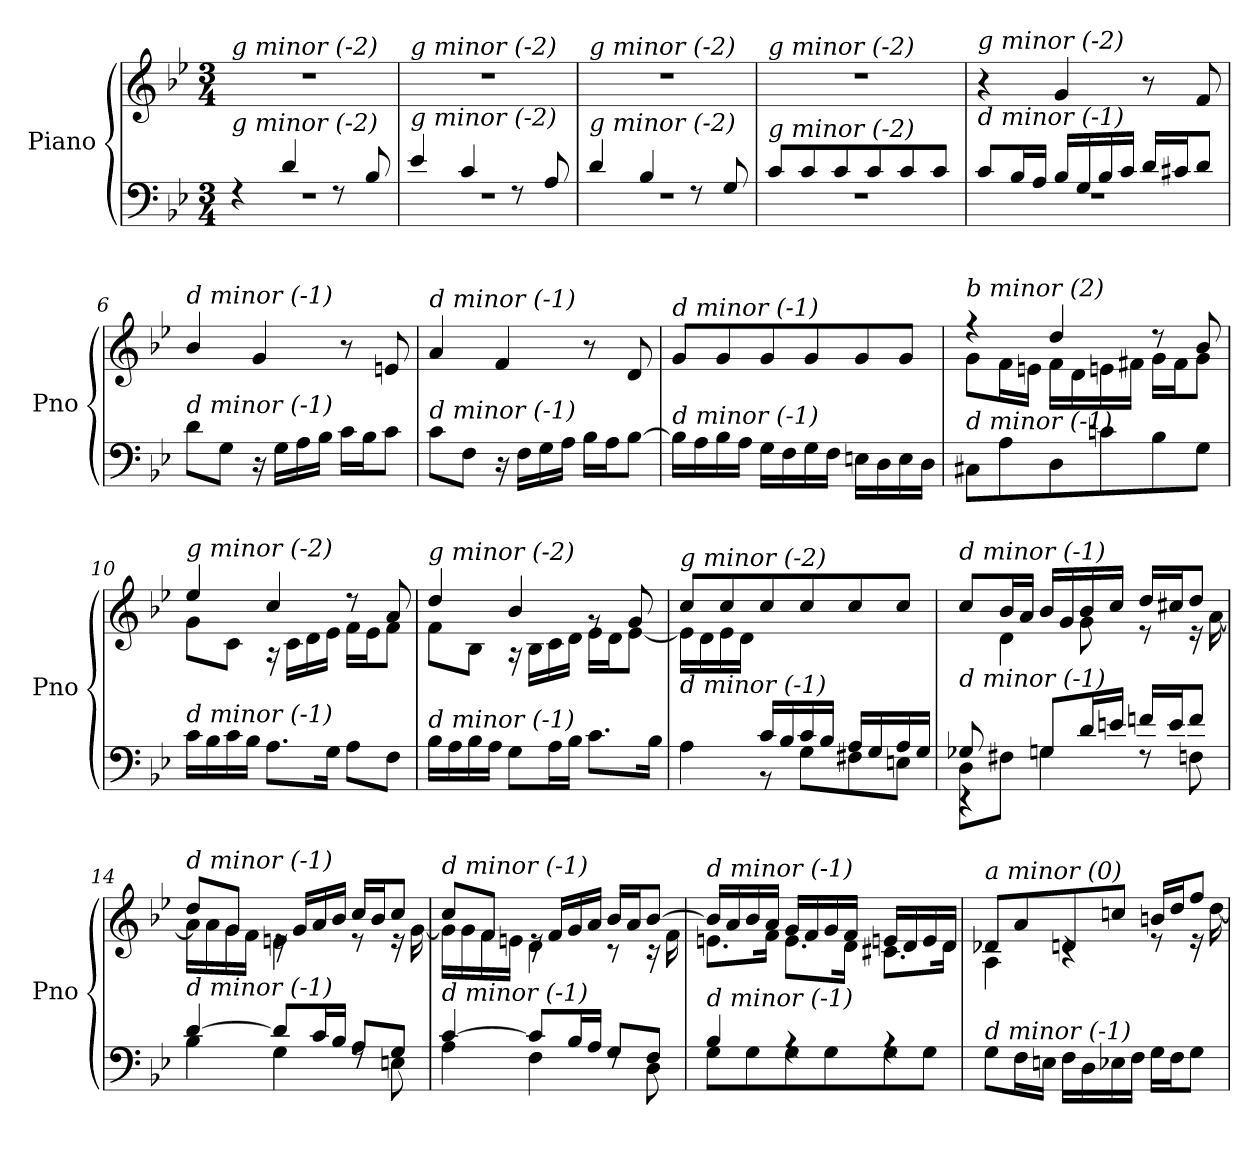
**kern	**kern
*part1	*part1
*staff2	*staff1
*I"Piano	*
*I'Pno	*
*clefF4	*clefG2
*k[b-e-]	*k[b-e-]
*M3/4	*M3/4
=1	=1
*^	*
!	!	!LO:TX:i:t=g minor (-2)
!LO:TX:i:t=g minor (-2)	!	!
4rF	2.rF	2.r
4d/	.	.
8rF	.	.
8B-/	.	.
=2	=2	=2
!	!	!LO:TX:i:t=g minor (-2)
!LO:TX:i:t=g minor (-2)	!	!
4e-/	2.rF	2.r
4c/	.	.
8rF	.	.
8A/	.	.
=3	=3	=3
!	!	!LO:TX:i:t=g minor (-2)
!LO:TX:i:t=g minor (-2)	!	!
4d/	2.rF	2.r
4B-/	.	.
8rF	.	.
8G/	.	.
=4	=4	=4
!	!	!LO:TX:i:t=g minor (-2)
!LO:TX:i:t=g minor (-2)	!	!
8c/L	2.rF	2.r
8c/	.	.
8c/	.	.
8c/	.	.
8c/	.	.
8c/J	.	.
=5	=5	=5
!	!	!LO:TX:i:t=g minor (-2)
!LO:TX:i:t=d minor (-1)	!	!
8c/L	2.rF	4r
16B-/L	.	.
16A/JJ	.	.
16B-/LL	.	4g/
16G/	.	.
16B-/	.	.
16c/JJ	.	.
16d/LL	.	8r
16c#X/J	.	.
8d/J	.	8f/
*v	*v	*
=6	=6
!	!LO:TX:i:t=d minor (-1)
!LO:TX:i:t=d minor (-1)	!
8d\L	4b-/
8G\J	.
16r	4g/
16G\LL	.
16A\	.
16B-\JJ	.
16c\LL	8r
16B-\J	.
8c\J	8en/
!!LO:LB:g=z
=7	=7
!	!LO:TX:i:t=d minor (-1)
!LO:TX:i:t=d minor (-1)	!
8c\L	4a/
8F\J	.
16r	4f/
16F\LL	.
16G\	.
16A\JJ	.
16B-\LL	8r
16A\J	.
[8B-\J	8d/
=8	=8
!	!LO:TX:i:t=d minor (-1)
!LO:TX:i:t=d minor (-1)	!
16B-\LL]	8g/L
16A\	.
16B-\	8g/
16A\JJ	.
16G\LL	8g/
16F\	.
16G\	8g/
16F\JJ	.
16En\LL	8g/
16D\	.
16E\	8g/J
16D\JJ	.
=9	=9
*	*^
!	!LO:TX:i:t=b minor (2)	!
!LO:TX:i:t=d minor (-1)	!	!
8C#X\L	4r	8g\L
8A\	.	16f\L
.	.	16en\JJ
8D\	4dd/	16f\LL
.	.	16d\
8cn\	.	16en\
.	.	16f#X\JJ
8B-\	8r	16g\LL
.	.	16f#\J
8G\J	8b-/	8g\J
=10	=10	=10
!	!LO:TX:i:t=g minor (-2)	!
!LO:TX:i:t=d minor (-1)	!	!
16c\LL	4ee-/	8g\L
16B-\	.	.
16c\	.	8c\J
16B-\JJ	.	.
8.A\L	4cc/	16r
.	.	16c\LL
.	.	16d\
16G\Jk	.	16e-\JJ
8A\L	8r	16f\LL
.	.	16e-\J
8F\J	8a/	8f\J
!!LO:LB:g=z	!!
=11	=11	=11
!	!LO:TX:i:t=g minor (-2)	!
!LO:TX:i:t=d minor (-1)	!	!
16B-\LL	4dd/	8f\L
16A\	.	.
16B-\	.	8B-\J
16A\JJ	.	.
8G\L	4b-/	16r
.	.	16B-\LL
16A\L	.	16c\
16B-\JJ	.	16d\JJ
8.c\L	8rg	16e-\LL
.	.	16d\J
.	8g/	[8e-\J
16B-\Jk	.	.
=12	=12	=12
*^	*	*
!	!	!LO:TX:i:t=g minor (-2)	!
!LO:TX:i:t=d minor (-1)	!	!	!
4ryy	4A\	8cc/L	16e-\LL]
.	.	.	16d\
.	.	8cc/	16e-\
.	.	.	16d\JJ
16c/LL	8rBB	8cc/	2ryy
16B-/	.	.	.
16c/	8G\L	8cc/	.
16B-/JJ	.	.	.
16A/LL	8F#X\	8cc/	.
16G/	.	.	.
16A/	8En\J	8cc/J	.
16G/JJ	.	.	.
=13	=13	=13	=13
*	*^	*	*
!	!	!	!LO:TX:i:t=d minor (-1)	!
!LO:TX:i:t=d minor (-1)	!	!	!	!
8G-Xi/	8D\L	4rEE	8cc/L	8ryy
2ryy	8F#Xj\J	.	16b-/L	4d\
.	.	.	16a/JJ	.
.	8G/L	4G\	16b-/LL	.
.	.	.	16g/	.
.	16d/L	.	16b-/	8g\
.	16en/JJ	.	16cc/JJ	.
.	16fn/LL	8rF	16dd/LL	8r
.	16e/J	.	16cc#X/J	.
8ryy	8f/J	8Fn\	8dd/J	16r
.	.	.	.	[16a\
*	*v	*v	*	*
!!LO:LB:g=z	!!
=14	=14	=14	=14
!	!	!LO:TX:i:t=d minor (-1)	!
!LO:TX:i:t=d minor (-1)	!	!	!
[4d/	4B-\	8dd/L	16a\LL]
.	.	.	16a\
.	.	8g/J	16g\
.	.	.	16f\JJ
8d/L]	4G\	16re	4en\
.	.	16g/LL	.
16c/L	.	16a/	.
16B-/JJ	.	16b-/JJ	.
8A/L	8rF	16cc/LL	8r
.	.	16b-/J	.
8G/J	8En\	8cc/J	16r
.	.	.	[16g\
=15	=15	=15	=15
!	!	!LO:TX:i:t=d minor (-1)	!
!LO:TX:i:t=d minor (-1)	!	!	!
[4c/	4A\	8cc/L	16g\LL]
.	.	.	16g\
.	.	8f/J	16f\
.	.	.	16en\JJ
8c/L]	4F\	16re	4d\
.	.	16f/LL	.
16B-/L	.	16g/	.
16A/JJ	.	16a/JJ	.
8G/L	8rF	16b-/LL	8r
.	.	16a/J	.
8F/J	8D\	[8b-/J	16r
.	.	.	16f\
=16	=16	=16	=16
!	!	!LO:TX:i:t=d minor (-1)	!
!LO:TX:i:t=d minor (-1)	!	!	!
4B-/	8G\L	16b-/LL]	8.en\L
.	.	16a/	.
.	8G\	16b-/	.
.	.	16a/JJ	16f\Jk
4rA	8G\	16g/LL	8.e\L
.	.	16f/	.
.	8G\	16g/	.
.	.	16f/JJ	16d\Jk
4rA	8G\	16en/LL	8.c#X\L
.	.	16d/	.
.	8G\J	16e/	.
.	.	16d/JJ	16d\Jk
*v	*v	*	*
=17	=17	=17
!	!LO:TX:i:t=a minor (0)	!
!LO:TX:i:t=d minor (-1)	!	!
8G\L	8d-Xi/L	4A\
16F\L	8a/	.
16En\JJ	.	.
16F\LL	8d/	4rc
16D\	.	.
16E-X\	8ccn/J	.
16F\JJ	.	.
16G\LL	16bn/LL	8r
16F\J	16dd/J	.
8G\J	8ff/J	16r
.	.	[16dd\
*	*v	*v
=	=
*-	*-
